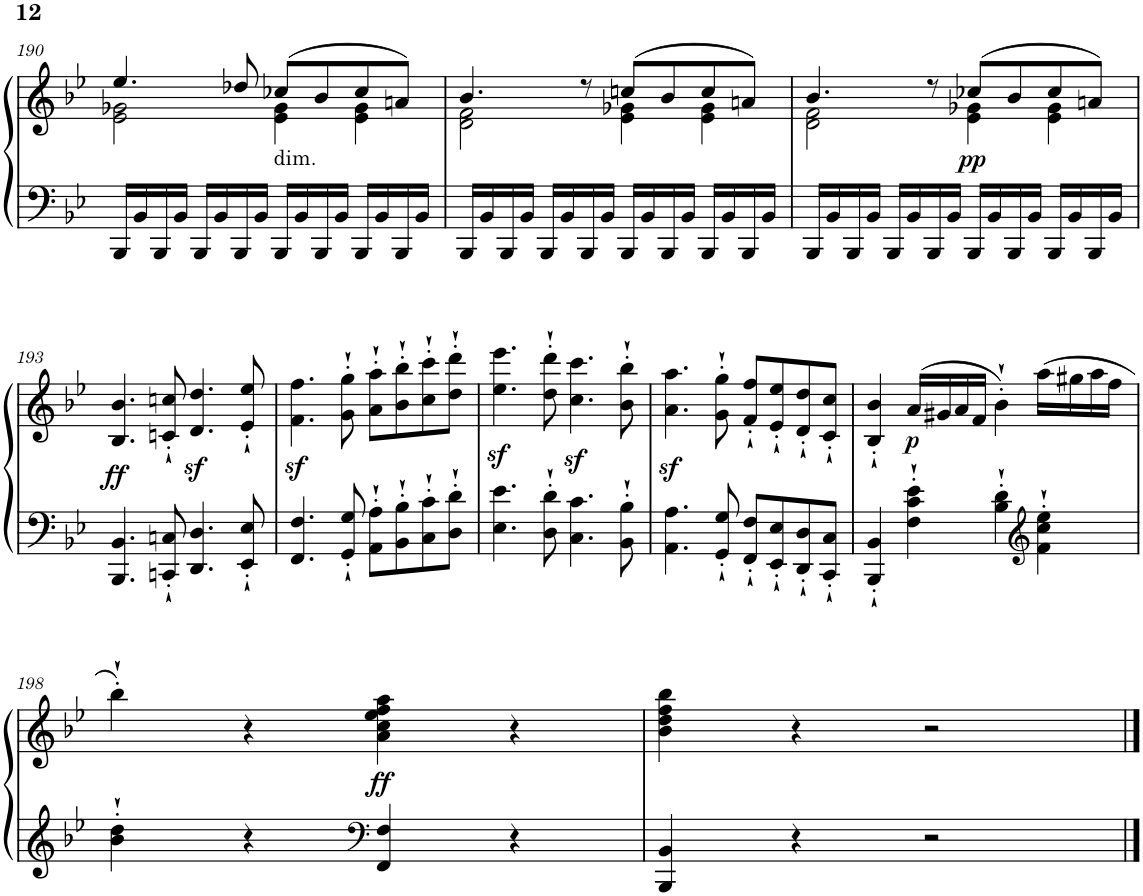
**kern	**kern	**dynam
*part1	*part1	*part1
*staff2	*staff1	*staff1/2
*I"Piano	*	*
*I'Pno	*	*
!!LO:PB:g=z
*clefF4	*clefG2	*
*k[b-e-]	*k[b-e-]	*
*B-:	*B-:	*
*M4/4	*M4/4	*
*met(c)	*met(c)	*
=190	=190	=190
*	*^	*
16BBB-/LL	4.ee-/	2e-\ 2g-X\	.
16BB-/	.	.	.
16BBB-/	.	.	.
16BB-/JJ	.	.	.
16BBB-/LL	.	.	.
16BB-/	.	.	.
16BBB-/	8dd-X/	.	.
16BB-/JJ	.	.	.
!	!LO:TX:b:t=dim.	!	!
16BBB-/LL	(8cc-X/L	4e-\ 4g-\	.
16BB-/	.	.	.
16BBB-/	8b-/	.	.
16BB-/JJ	.	.	.
16BBB-/LL	8cc-/	4e-\ 4g-\	.
16BB-/	.	.	.
16BBB-/	8an/J)	.	.
16BB-/JJ	.	.	.
=191	=191	=191	=191
16BBB-/LL	4.b-/	2d\ 2f\	.
16BB-/	.	.	.
16BBB-/	.	.	.
16BB-/JJ	.	.	.
16BBB-/LL	.	.	.
16BB-/	.	.	.
16BBB-/	8r	.	.
16BB-/JJ	.	.	.
16BBB-/LL	(8ccn/L	4e-\ 4g-X\	.
16BB-/	.	.	.
16BBB-/	8b-/	.	.
16BB-/JJ	.	.	.
16BBB-/LL	8cc/	4e-\ 4g-\	.
16BB-/	.	.	.
16BBB-/	8an/J)	.	.
16BB-/JJ	.	.	.
=192	=192	=192	=192
16BBB-/LL	4.b-/	2d\ 2f\	.
16BB-/	.	.	.
16BBB-/	.	.	.
16BB-/JJ	.	.	.
16BBB-/LL	.	.	.
16BB-/	.	.	.
16BBB-/	8r	.	.
16BB-/JJ	.	.	.
!	!	!	!LO:DY:b
16BBB-/LL	(8cc-X/L	4e-\ 4g-X\	pp
16BB-/	.	.	.
16BBB-/	8b-/	.	.
16BB-/JJ	.	.	.
16BBB-/LL	8cc-/	4e-\ 4g-\	.
16BB-/	.	.	.
16BBB-/	8an/J)	.	.
16BB-/JJ	.	.	.
*	*v	*v	*
!!LO:LB:g=z
=193	=193	=193
!	!	!LO:DY:b
4.BBB-/ 4.BB-/	4.B-/ 4.b-/	ff
8CCn/'` 8Cn/'`	8cn/'` 8ccn/'`	.
4.DD/ 4.D/	4.d/z< 4.dd/z<	.
8EE-/'` 8E-/'`	8e-/'` 8ee-/'`	.
=194	=194	=194
4.FF/ 4.F/	4.f\z< 4.ff\z<	.
8GG/'` 8G/'`	8g\'` 8gg\'`	.
8AA\'` 8A\'`L	8a\'` 8aa\'`L	.
8BB-\'` 8B-\'`	8b-\'` 8bb-\'`	.
8C\'` 8c\'`	8cc\'` 8ccc\'`	.
8D\'` 8d\'`J	8dd\'` 8ddd\'`J	.
=195	=195	=195
4.E-\ 4.e-\	4.ee-\z< 4.eee-\z<	.
8D\'` 8d\'`	8dd\'` 8ddd\'`	.
4.C\ 4.c\	4.cc\z< 4.ccc\z<	.
8BB-\'` 8B-\'`	8b-\'` 8bb-\'`	.
=196	=196	=196
4.AA\ 4.A\	4.a\z< 4.aa\z<	.
8GG/'` 8G/'`	8g\'` 8gg\'`	.
8FF/'` 8F/'`L	8f/'` 8ff/'`L	.
8EE-/'` 8E-/'`	8e-/'` 8ee-/'`	.
8DD/'` 8D/'`	8d/'` 8dd/'`	.
8CC/'` 8C/'`J	8c/'` 8cc/'`J	.
=197	=197	=197
4BBB-/'` 4BB-/'`	4B-/'` 4b-/'`	.
!	!	!LO:DY:b
4F\'` 4c\'` 4e-\'`	(16a/LL	p
.	16g#X/	.
.	16a/	.
.	16f/JJ	.
4B-\'` 4d\'`	4b-'`\)	.
*clefG2	*	*
4f\'` 4cc\'` 4ee-\'`	(16aa\LL	.
.	16gg#X\	.
.	16aa\	.
.	16ff\JJ	.
!!LO:LB:g=z
=198	=198	=198
4b-\'` 4dd\'`	4bb-'`\)	.
4r	4r	.
*clefF4	*	*
!	!	!LO:DY:b
4FF/ 4F/	4a\ 4cc\ 4ee-\ 4ff\ 4aa\	ff
4r	4r	.
=199	=199	=199
4BBB-/ 4BB-/	4b-\ 4dd\ 4ff\ 4bb-\	.
4r	4r	.
2r	2r	.
==	==	==
*-	*-	*-
